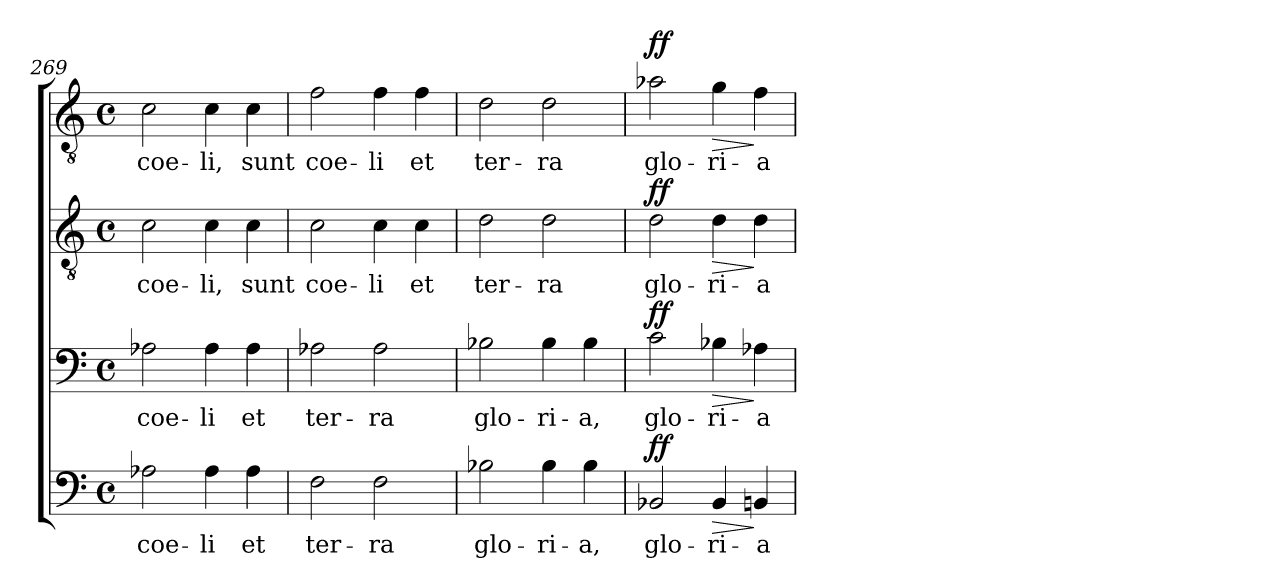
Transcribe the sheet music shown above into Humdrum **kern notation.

**kern	**text	**dynam	**kern	**text	**dynam	**kern	**text	**dynam	**kern	**text	**dynam
*part4	*part4	*part4	*part3	*part3	*part3	*part2	*part2	*part2	*part1	*part1	*part1
*staff4	*staff4	*staff4	*staff3	*staff3	*staff3	*staff2	*staff2	*staff2	*staff1	*staff1	*staff1
!!LO:LB:g=z
*clefF4	*	*	*clefF4	*	*	*clefGv2	*	*	*clefGv2	*	*
*k[]	*	*	*k[]	*	*	*k[]	*	*	*k[]	*	*
*C:	*	*	*C:	*	*	*C:	*	*	*C:	*	*
*M4/4	*	*	*M4/4	*	*	*M4/4	*	*	*M4/4	*	*
*met(c)	*	*	*met(c)	*	*	*met(c)	*	*	*met(c)	*	*
=269	=269	=269	=269	=269	=269	=269	=269	=269	=269	=269	=269
!	!LO:LY:b	!	!	!LO:LY:b	!	!	!LO:LY:b	!	!	!LO:LY:b	!
2A-X\	coe-	.	2A-X\	coe-	.	2c\	coe-	.	2c\	coe-	.
!	!LO:LY:b	!	!	!LO:LY:b	!	!	!LO:LY:b	!	!	!LO:LY:b	!
4A-\	-li	.	4A-\	-li	.	4c\	-li,	.	4c\	-li,	.
!	!LO:LY:b	!	!	!LO:LY:b	!	!	!LO:LY:b	!	!	!LO:LY:b	!
4A-\	et	.	4A-\	et	.	4c\	sunt	.	4c\	sunt	.
=270	=270	=270	=270	=270	=270	=270	=270	=270	=270	=270	=270
!	!LO:LY:b	!	!	!LO:LY:b	!	!	!LO:LY:b	!	!	!LO:LY:b	!
2F\	ter-	.	2A-X\	ter-	.	2c\	coe-	.	2f\	coe-	.
!	!LO:LY:b	!	!	!LO:LY:b	!	!	!LO:LY:b	!	!	!LO:LY:b	!
2F\	-ra	.	2A-\	-ra	.	4c\	-li	.	4f\	-li	.
!	!	!	!	!	!	!	!LO:LY:b	!	!	!LO:LY:b	!
.	.	.	.	.	.	4c\	et	.	4f\	et	.
=271	=271	=271	=271	=271	=271	=271	=271	=271	=271	=271	=271
!	!LO:LY:b	!	!	!LO:LY:b	!	!	!LO:LY:b	!	!	!LO:LY:b	!
2B-X\	glo-	.	2B-X\	glo-	.	2d\	ter-	.	2d\	ter-	.
!	!LO:LY:b	!	!	!LO:LY:b	!	!	!LO:LY:b	!	!	!LO:LY:b	!
4B-\	-ri-	.	4B-\	-ri-	.	2d\	-ra	.	2d\	-ra	.
!	!LO:LY:b	!	!	!LO:LY:b	!	!	!	!	!	!	!
4B-\	-a,	.	4B-\	-a,	.	.	.	.	.	.	.
=272	=272	=272	=272	=272	=272	=272	=272	=272	=272	=272	=272
!	!LO:LY:b	!LO:DY:a	!	!LO:LY:b	!LO:DY:a	!	!LO:LY:b	!LO:DY:a	!	!LO:LY:b	!LO:DY:a
2BB-X/	glo-	ff	2c\	glo-	ff	2d\	glo-	ff	2a-X\	glo-	ff
!	!LO:LY:b	!LO:HP:b	!	!LO:LY:b	!LO:HP:b	!	!LO:LY:b	!LO:HP:b	!	!LO:LY:b	!LO:HP:b
4BB-/	-ri-	>	4B-X\	-ri-	>	4d\	-ri-	>	4g\	-ri-	>
!	!LO:LY:b	!	!	!LO:LY:b	!	!	!LO:LY:b	!	!	!LO:LY:b	!
4BBn/	-a	]	4A-X\	-a	]	4d\	-a	]	4f\	-a	]
=	=	=	=	=	=	=	=	=	=	=	=
*-	*-	*-	*-	*-	*-	*-	*-	*-	*-	*-	*-
